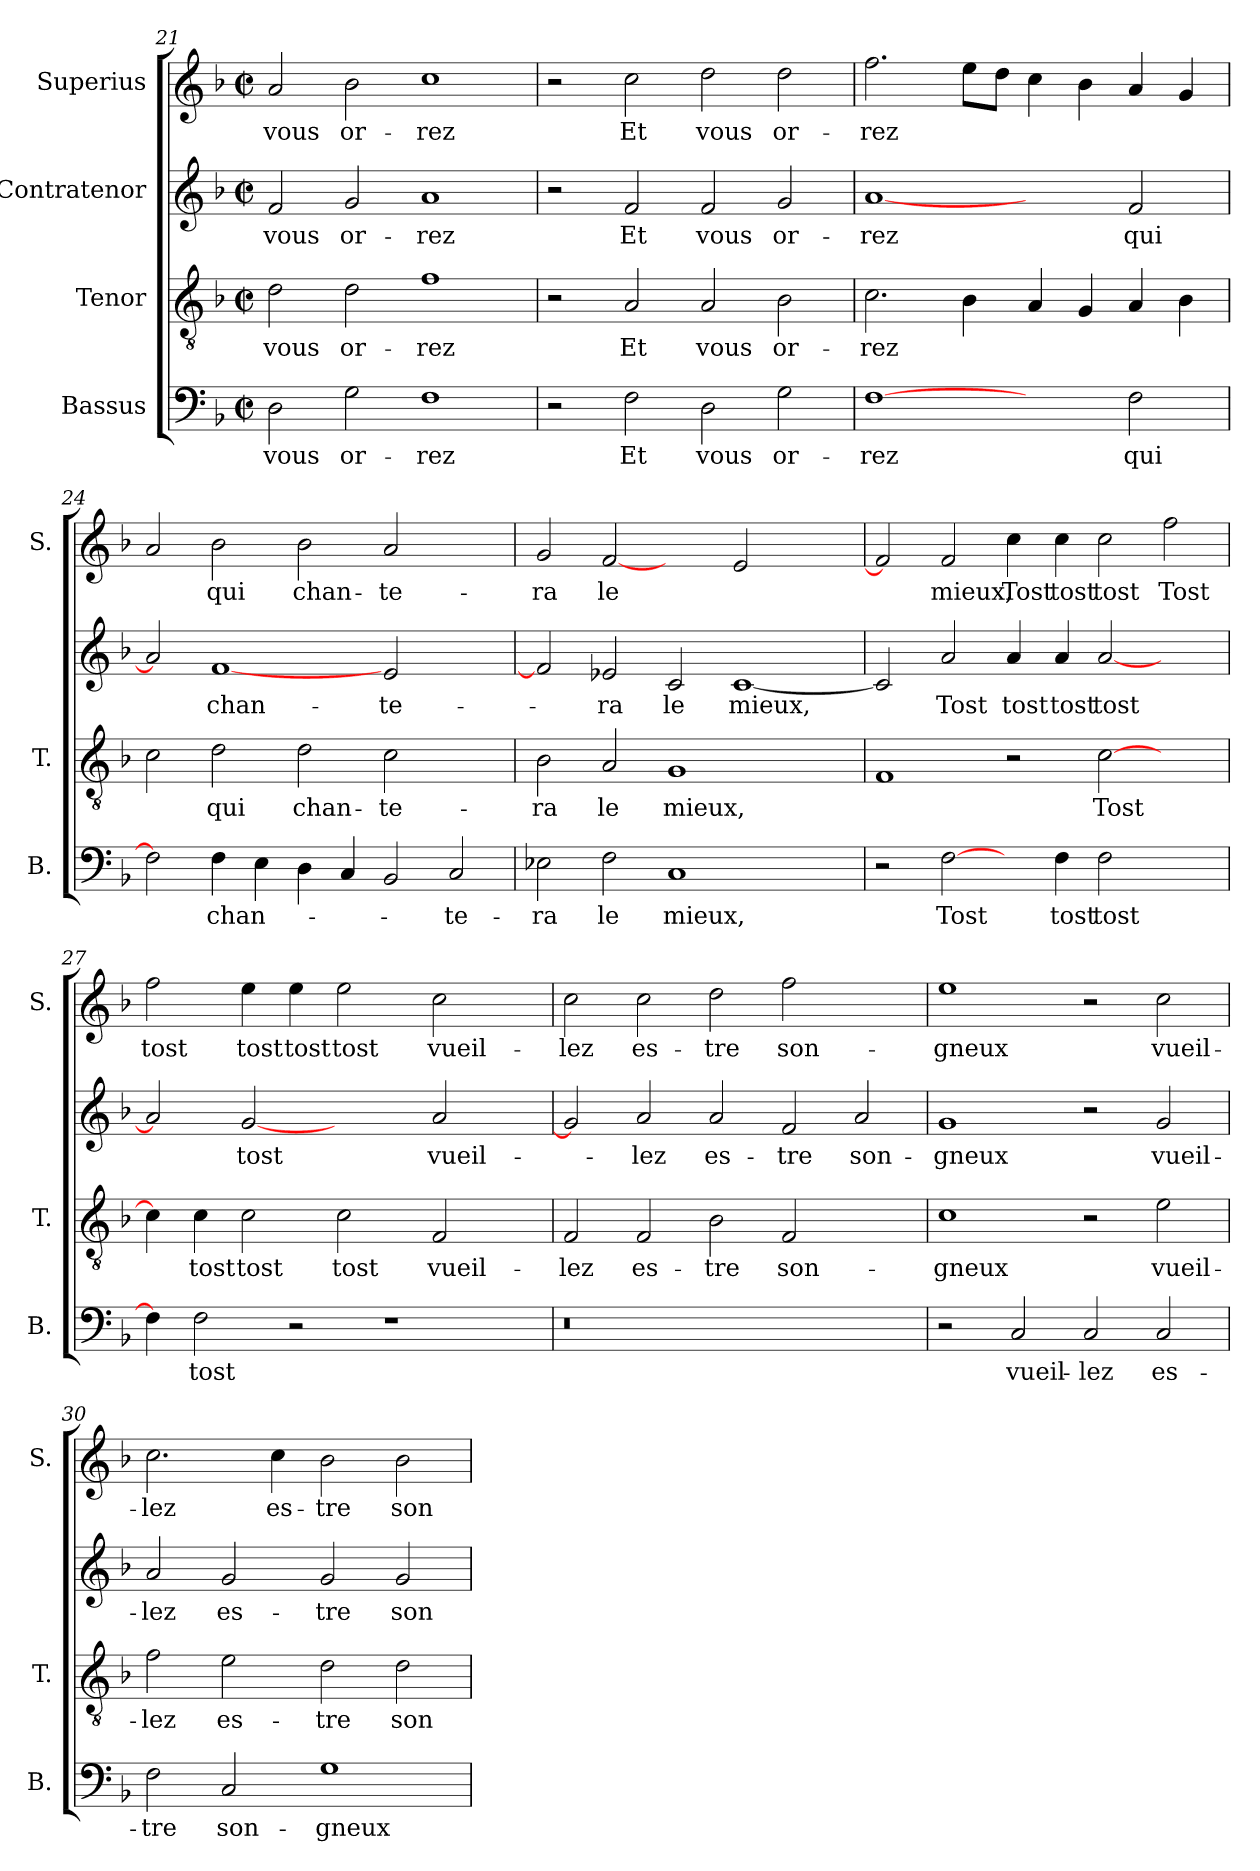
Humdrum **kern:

**kern	**text	**kern	**text	**kern	**text	**kern	**text
*part4	*part4	*part3	*part3	*part2	*part2	*part1	*part1
*staff4	*staff4	*staff3	*staff3	*staff2	*staff2	*staff1	*staff1
*I"Bassus	*	*I"Tenor	*	*I"Contratenor	*	*I"Superius	*
*I'B.	*	*I'T.	*	*	*	*I'S.	*
*clefF4	*	*clefGv2	*	*clefG2	*	*clefG2	*
*k[b-]	*	*k[b-]	*	*k[b-]	*	*k[b-]	*
*F:	*	*F:	*	*F:	*	*F:	*
*M2/2	*	*M2/2	*	*M2/2	*	*M2/2	*
*met(c|)	*	*met(c|)	*	*met(c|)	*	*met(c|)	*
=21	=21	=21	=21	=21	=21	=21	=21
2D\	vous	2d\	vous	2f/	vous	2a/	vous
2G\	or-	2d\	or-	2g/	or-	2b-\	or-
1F\	-rez	1f\	-rez	1a/	-rez	1cc\	-rez
!!LO:LB:g=z
=22	=22	=22	=22	=22	=22	=22	=22
2r	.	2r	.	2r	.	2r	.
2F\	Et	2A/	Et	2f/	Et	2cc\	Et
2D\	vous	2A/	vous	2f/	vous	2dd\	vous
2G\	or-	2B-\	or-	2g/	or-	2dd\	or-
=23	=23	=23	=23	=23	=23	=23	=23
[1F\	-rez	2.c\	-rez	[1a/	-rez	2.ff\	-rez
.	.	4B-\	.	.	.	8ee\L	.
.	.	.	.	.	.	8dd\J	.
2ryy	.	4A/	.	2ryy	.	4cc\	.
.	.	4G/	.	.	.	4b-\	.
2F\	qui	4A/	.	2f/	qui	4a/	.
.	.	4B-\	.	.	.	4g/	.
=24	=24	=24	=24	=24	=24	=24	=24
2F\]	.	2c\	.	2a/]	.	2a/	.
4F\	chan-	2d\	qui	[1f/	chan-	2b-\	qui
4E\	.	.	.	.	.	.	.
4D\	.	2d\	chan-	.	.	2b-\	chan-
4C/	.	.	.	.	.	.	.
2BB-/	.	2c\	-te-	2e/	-te-	2a/	-te-
2C/	-te-	2ryy	.	2ryy	.	2ryy	.
=25	=25	=25	=25	=25	=25	=25	=25
2E-X\	-ra	2B-\	-ra	2f/]	.	2g/	-ra
2F\	le	2A/	le	2e-X/	-ra	[2f/	le
1C/	mieux,	1G/	mieux,	2c/	le	2ryy	.
.	.	.	.	[1c/	mieux,	2e/	.
2ryy	.	2ryy	.	.	.	2ryy	.
=26	=26	=26	=26	=26	=26	=26	=26
2r	.	1F/	.	2c/]	.	2f/]	.
[2F\	Tost	.	.	2a/	Tost	2f/	mieux,
4ryy	.	2r	.	4a/	tost	4cc\	Tost
4F\	tost	.	.	4a/	tost	4cc\	tost
2F\	tost	[2c\	Tost	[2a/	tost	2cc\	tost
2ryy	.	2ryy	.	2ryy	.	2ff\	Tost
!!LO:LB:g=z
=27	=27	=27	=27	=27	=27	=27	=27
4F\]	.	4c\]	.	2a/]	.	2ff\	tost
2F\	tost	4c\	tost	.	.	.	.
.	.	2c\	tost	[2g/	tost	4ee\	tost
2r	.	.	.	.	.	4ee\	tost
.	.	2c\	tost	2ryy	.	2ee\	tost
1r	.	.	.	.	.	.	.
.	.	2F/	vueil-	2a/	vueil-	2cc\	vueil-
.	.	4ryy	.	4ryy	.	4ryy	.
=28	=28	=28	=28	=28	=28	=28	=28
!LO:N:vis=0	!	!	!	!	!	!	!
1r	.	2F/	-lez	2g/]	.	2cc\	-lez
.	.	2F/	es-	2a/	-lez	2cc\	es-
1ryy	.	2B-\	-tre	2a/	es-	2dd\	-tre
.	.	2F/	son-	2f/	-tre	2ff\	son-
2ryy	.	2ryy	.	2a/	son-	2ryy	.
=29	=29	=29	=29	=29	=29	=29	=29
2r	.	1c\	-gneux	1g/	-gneux	1ee\	-gneux
2C/	vueil-	.	.	.	.	.	.
2C/	-lez	2r	.	2r	.	2r	.
2C/	es-	2e\	vueil-	2g/	vueil-	2cc\	vueil-
=30	=30	=30	=30	=30	=30	=30	=30
2F\	-tre	2f\	-lez	2a/	-lez	2.cc\	-lez
2C/	son-	2e\	es-	2g/	es-	.	.
.	.	.	.	.	.	4cc\	es-
1G\	-gneux	2d\	-tre	2g/	-tre	2b-\	-tre
.	.	2d\	son-	2g/	son-	2b-\	son-
=	=	=	=	=	=	=	=
*-	*-	*-	*-	*-	*-	*-	*-
